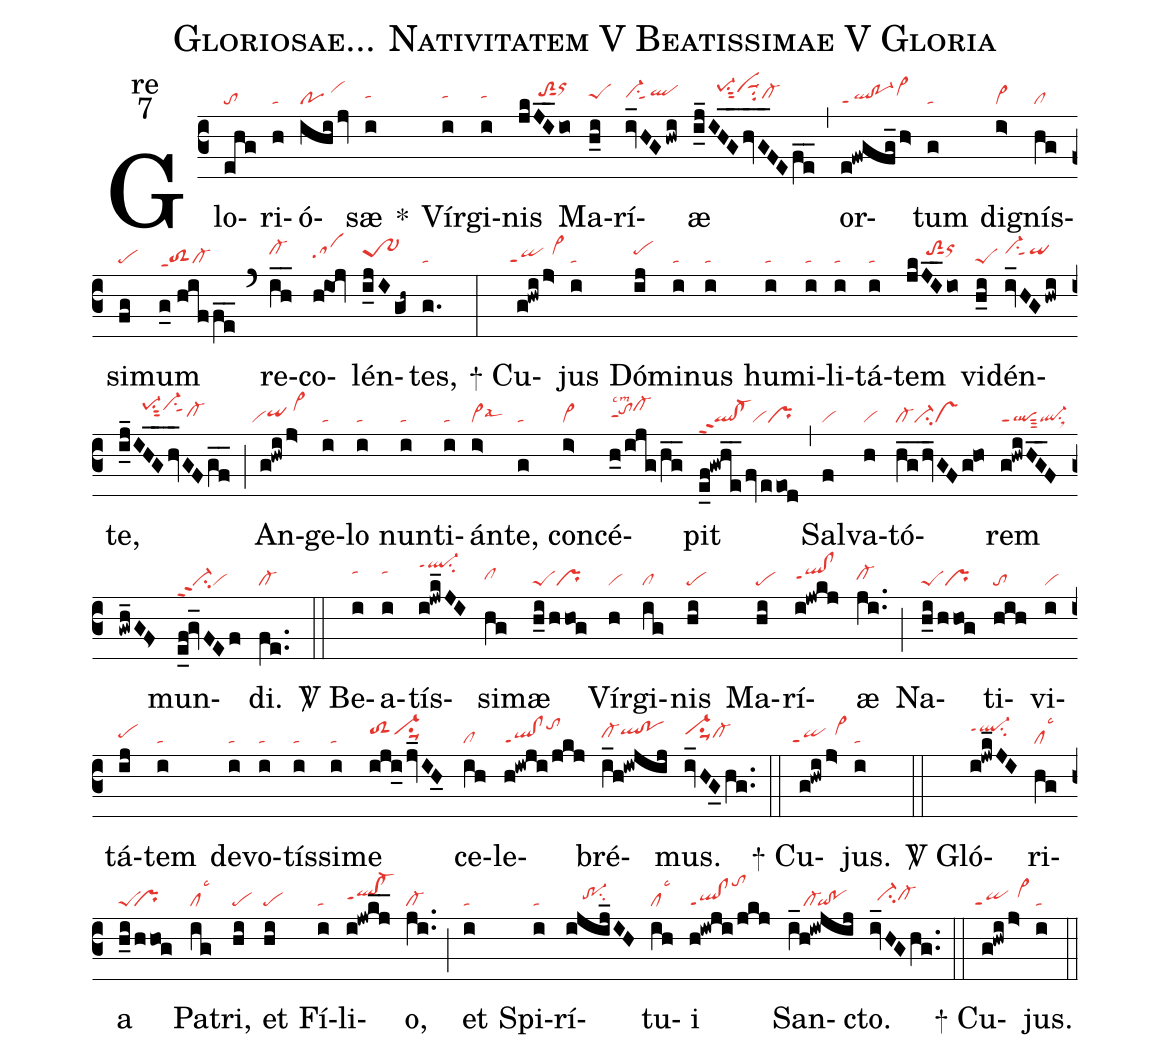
name:Gloriosae... Nativitatem V Beatissimae V Gloria;
office-part:re;
mode:7;
nabc-lines:1;
%%
(c3) Glo(ehg|to)ri(h|ta)ó(ihi/jv|po/vihj)sæ(i|tahh) <sp>*</sp>() Vír(i|tahh)gi(i|tahh)nis(jkJI__io|/////toS2hisut1orhk) Ma(h_i|peShh)rí(iv_HG/hwi|vi-hhsu1sut1qlhi)æ(i_j_IHG__hvG__FEfe__|//////pe-1hjsu1sut2vihjsuu1su2cl-hh) (,) or(e!fwgfg_/h>|ql!po-1ppt1vi>hi)tum(g|ta) dig(i>|vi>)nís(hg|cl)si(fg|pe)mum(g_0//hif/fe__|toS2ppt1cl-) (`) re(ih__|cl-hi)co(h@ioj|sahh)lén(i_jIgh~|tr-~1hh)tes,(g.|ta) (:)

<sp>+</sp> Cu(g!hwi/j>|``qippt1/vi>hi)jus(i|ta) Dó(ij|pehi)mi(i|ta)nus(i|ta) hu(i|ta)mi(i|ta)li(i|ta)tá(i|ta)tem(jkJI__io|/////toS2hisut1orhj) vi(h_i|peS)dén(iv_HG/hwi|vi-hisu1sut1qihi)te,(i_j_IHG__hv_GFgf__|//////pe-1hjsu1sut2vi-hjsu1sut1cl-hh) (;) An(g!hwi/j>|``viqihh/vi>hj)ge(i|ta)lo(i|ta) nun(i|ta)ti(i|ta)án(i>|vi>lsal6)te,(g|ta) con(i>|vi>)cé(h_0/ijg/hg__|tohippt1lscm2cl-hj)pit(e_f!gwhe__/fv/eeod|ql!cl-ppt2vipr) (,) Sal(f|vi)va(h|vi)tó(hg__/hv_GFg@ho|cl-ci-vs)rem(g!hwiHG__F/gwh_GF<|qlppt1sut3ql-su1sux1) mun(e_f!gv_FEf|ci-ppt2vi)di.(fe..|cl-) (::)

<sp>V/</sp> Be(i|tahj)a(i|tahj)tís(i!jwk_JI|ql-hlppt1su2)si(hg|clhh)mæ(h_i/hhog|peSpr) Vír(h|vi)gi(ig|cl)nis(hi|pe) Ma(hi|pe)rí(i!jwkj|qlhh!clhhppt1)æ(ji..|cl-hh) (;) Na(h_i/hhog|peSpr)ti(hih|to)vi(i|vi)tá(ij|pehh)tem(i|ta) de(i|ta)vo(i|ta)tís(i|ta)si(i|ta)me(iji_/jv_IH_0|toS2hivi-hisu1suu1) ce(ih|cl)le(h!iwji/jkj|ql!clppt1tohk)bré(i_h!iwjij|cl-hhqlhi!pohi)mus.(iv_HG_0hg..|vi-hisu1suu1cl-hh) (::)

<sp>+</sp> Cu(g!hwi/j>|``qippt1/vi>hi)jus.(i|ta) (::)

<sp>V/</sp> Gló(i!jwk_JI|ql-hjppt1su2)ri(hg|cllsc3)a(h_i/hhog|peS``pr) Pa(ig|cllsc3)tri,(hi|pe) et(hi|pe) Fí(i|ta)li(i!jwkj__|qlhh!cl-hhppt1)o,(ji..|cl-) (;) et(i|ta) Spi(i|ta)rí(ijij_IH|////tr-1hhsu2)tu(ih|cllsc3)i(h!iwji/jkj|ql!clppt1tohm) San(i_h!iwjij|////cl-`qi!po)cto.(iv_HGhg..|//ci-hhcl-hh) (::)

<sp>+</sp> Cu(g!hwi/j>|``qippt1/vi>hi)jus.(i|ta) (::)
